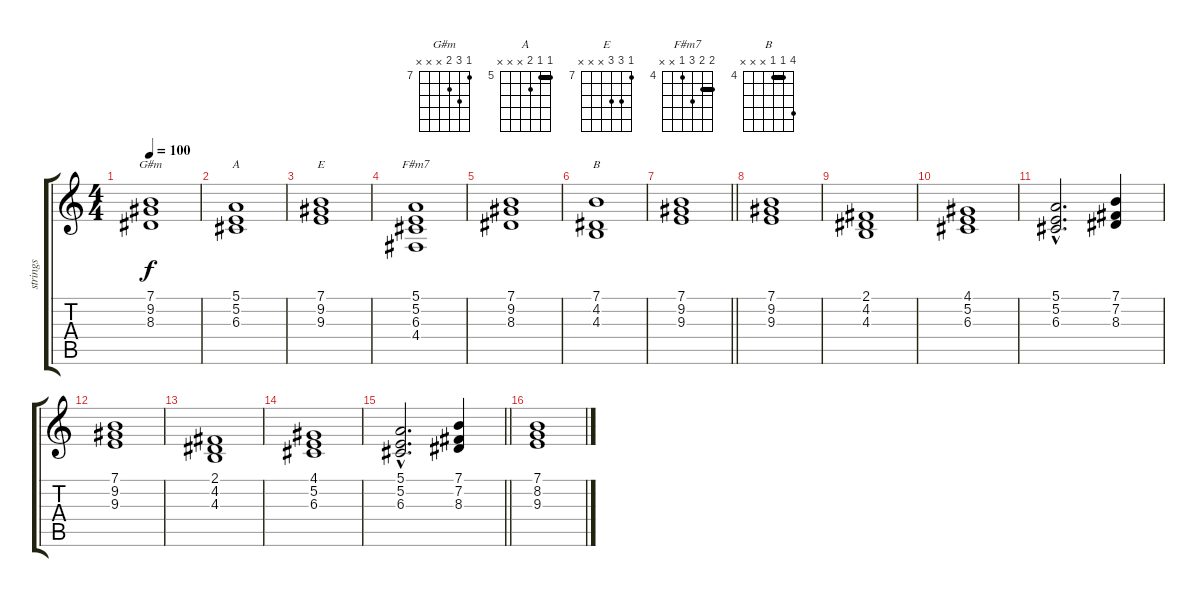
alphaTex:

\track ("strings" "strings") {instrument stringensemble1}
\staff {score tabs}
\tuning (E4 B3 G3 D3 A2 E2) {hide}
\chord ("G#m" 7 9 8 x x x) {firstfret 7}
\chord ("A" 5 5 6 x x x) {firstfret 5 barre 5}
\chord ("E" 7 9 9 x x x) {firstfret 7}
\chord ("F#m7" 5 5 6 4 x x) {firstfret 4 barre 5}
\chord ("B" 7 4 4 x x x) {firstfret 4 barre 4}
\ts (4 4)
\tempo 100
\clef g2
\ks c
(7.1 9.2 8.3).1{ch "G#m" dy f} |
(5.1 5.2 6.3).1{ch "A"} |
(7.1 9.2 9.3).1{ch "E"} |
(5.1 5.2 6.3 4.4).1{ch "F#m7"} |
(7.1 9.2 8.3).1 |
(7.1 4.2 4.3).1{ch "B"} |
\barLineRight lightlight
(7.1 9.2 9.3).1 |
(7.1 9.2 9.3).1 |
(2.1 4.2 4.3).1 |
(4.1 5.2 6.3).1 |
(5.1{hac} 5.2{hac} 6.3{hac}).2{d} (7.1 7.2 8.3).4 |
(7.1 9.2 9.3).1 |
(2.1 4.2 4.3).1 |
(4.1 5.2 6.3).1 |
\barLineRight lightlight
(5.1{hac} 5.2{hac} 6.3{hac}).2{d} (7.1 7.2 8.3).4 |
(7.1 8.2 9.3).1
